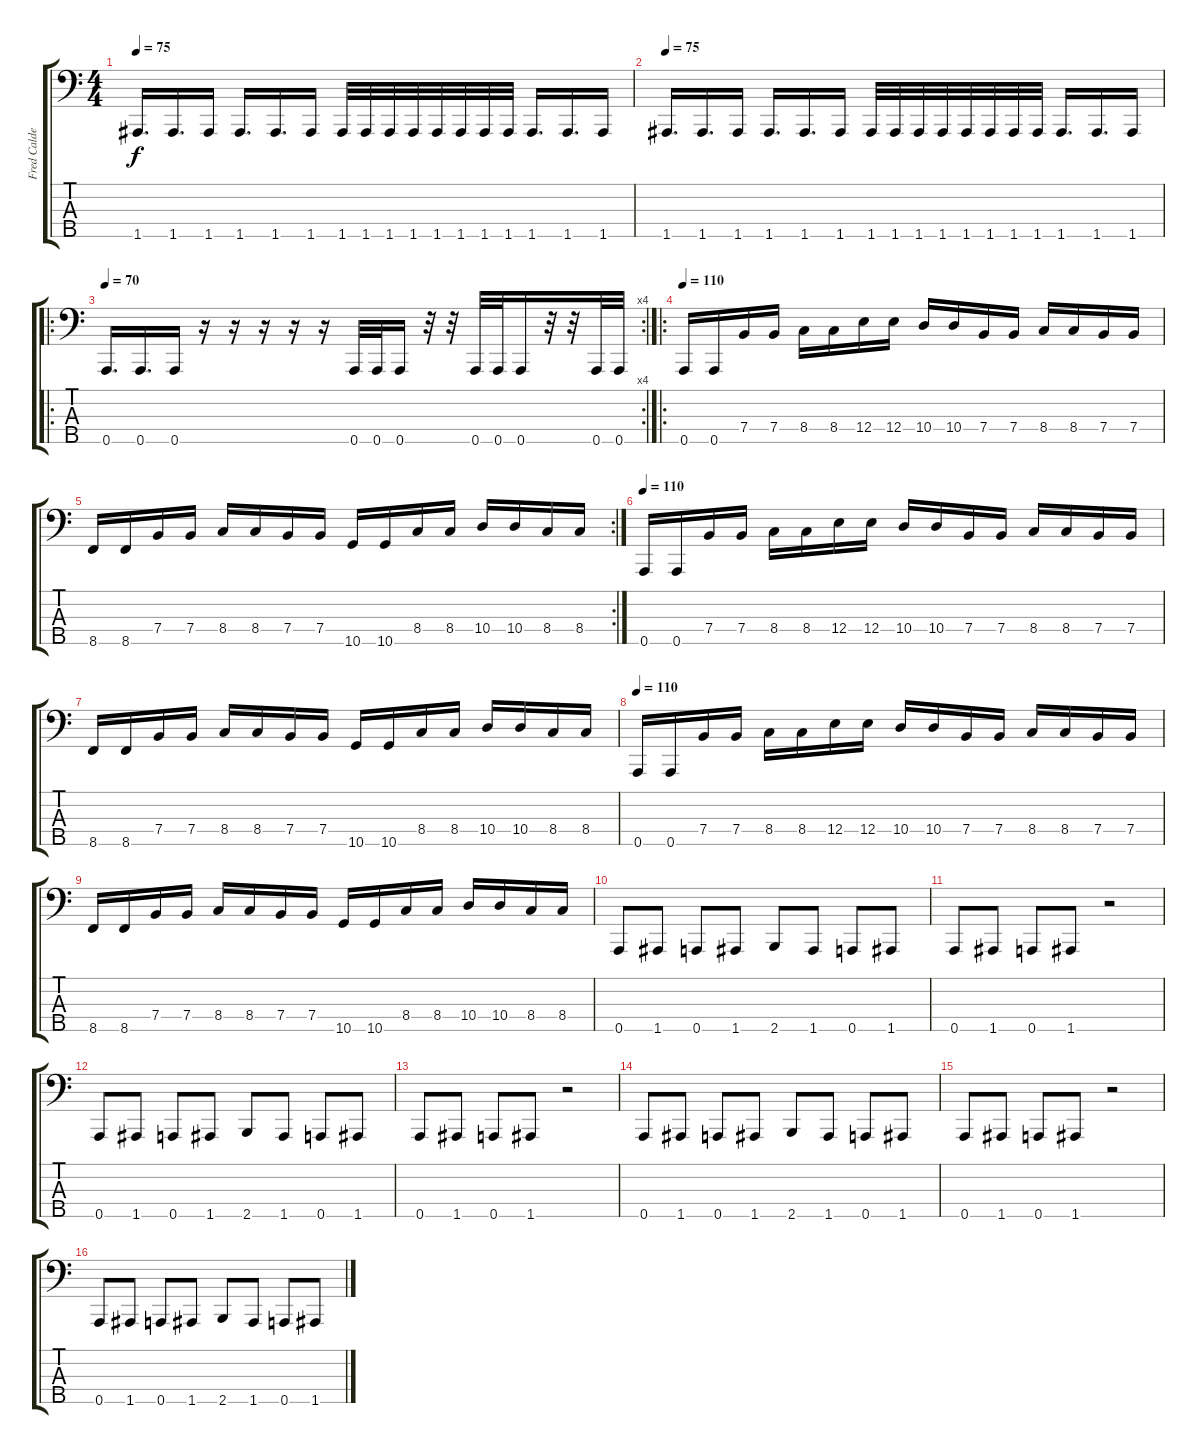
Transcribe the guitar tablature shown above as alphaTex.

\track ("Fred Calderon" "Fred Calde") {instrument electricbasspick}
\staff {score tabs}
\tuning (G2 D2 A1 E1 A0) {hide}
\ts (4 4)
\tempo 75
\clef f4
\ks c
1.5.16{d dy f} 1.5.16{d} 1.5.16 1.5.16{d} 1.5.16{d} 1.5.16 1.5.32 1.5.32 1.5.32 1.5.32 1.5.32 1.5.32 1.5.32 1.5.32 1.5.16{d} 1.5.16{d} 1.5.16 |
\tempo 75
1.5.16{d} 1.5.16{d} 1.5.16 1.5.16{d} 1.5.16{d} 1.5.16 1.5.32 1.5.32 1.5.32 1.5.32 1.5.32 1.5.32 1.5.32 1.5.32 1.5.16{d} 1.5.16{d} 1.5.16 |
\ro
\rc 4
\tempo 70
0.5.16{d} 0.5.16{d} 0.5.16 r.16 r.16 r.16 r.16 r.16 0.5.32 0.5.32 0.5.16 r.32 r.32 0.5.32 0.5.32 0.5.16 r.32 r.32 0.5.32 0.5.32 |
\ro
\tempo 110
0.5.16 0.5.16 7.4.16 7.4.16 8.4.16 8.4.16 12.4.16 12.4.16 10.4.16 10.4.16 7.4.16 7.4.16 8.4.16 8.4.16 7.4.16 7.4.16 |
\rc 2
8.5.16 8.5.16 7.4.16 7.4.16 8.4.16 8.4.16 7.4.16 7.4.16 10.5.16 10.5.16 8.4.16 8.4.16 10.4.16 10.4.16 8.4.16 8.4.16 |
\tempo 110
0.5.16 0.5.16 7.4.16 7.4.16 8.4.16 8.4.16 12.4.16 12.4.16 10.4.16 10.4.16 7.4.16 7.4.16 8.4.16 8.4.16 7.4.16 7.4.16 |
8.5.16 8.5.16 7.4.16 7.4.16 8.4.16 8.4.16 7.4.16 7.4.16 10.5.16 10.5.16 8.4.16 8.4.16 10.4.16 10.4.16 8.4.16 8.4.16 |
\tempo 110
0.5.16 0.5.16 7.4.16 7.4.16 8.4.16 8.4.16 12.4.16 12.4.16 10.4.16 10.4.16 7.4.16 7.4.16 8.4.16 8.4.16 7.4.16 7.4.16 |
8.5.16 8.5.16 7.4.16 7.4.16 8.4.16 8.4.16 7.4.16 7.4.16 10.5.16 10.5.16 8.4.16 8.4.16 10.4.16 10.4.16 8.4.16 8.4.16 |
0.5.8 1.5.8 0.5.8 1.5.8 2.5.8 1.5.8 0.5.8 1.5.8 |
0.5.8 1.5.8 0.5.8 1.5.8 r.2 |
0.5.8 1.5.8 0.5.8 1.5.8 2.5.8 1.5.8 0.5.8 1.5.8 |
0.5.8 1.5.8 0.5.8 1.5.8 r.2 |
0.5.8 1.5.8 0.5.8 1.5.8 2.5.8 1.5.8 0.5.8 1.5.8 |
0.5.8 1.5.8 0.5.8 1.5.8 r.2 |
0.5.8 1.5.8 0.5.8 1.5.8 2.5.8 1.5.8 0.5.8 1.5.8
